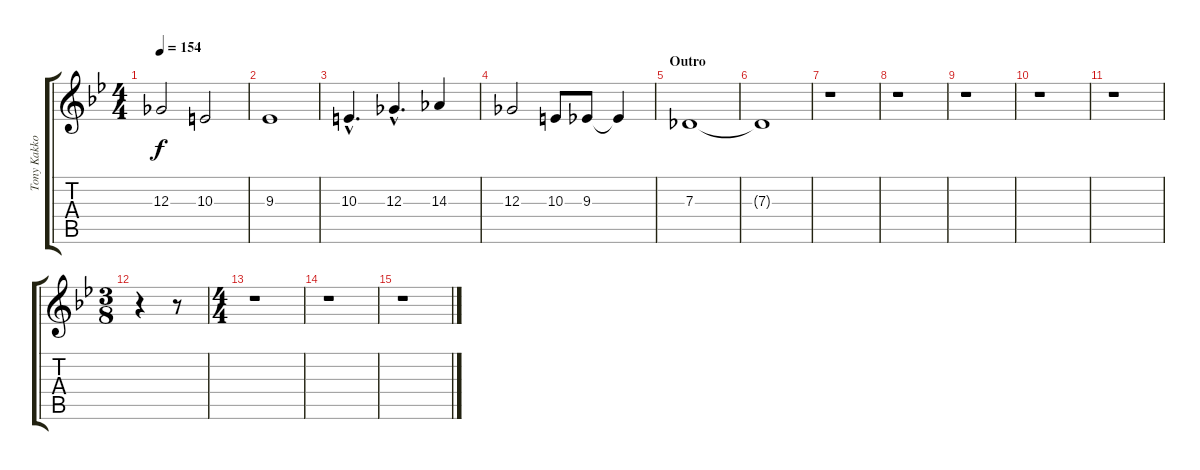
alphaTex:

\track ("Tony Kakko" "Tony Kakko") {instrument violin}
\staff {score tabs}
\tuning (Eb4 Bb3 Gb3 Db3 Ab2 Eb2) {hide}
\ts (4 4)
\tempo 154
\clef g2
\ks gminor
12.3.2{dy f} 10.3.2 |
9.3.1 |
10.3{hac}.4{d} 12.3{hac}.4{d} 14.3.4 |
12.3.2 10.3.8 9.3.8 9.3{t}.4 |
\section ("" "Outro")
7.3.1{volume 0} |
7.3{t}.1 |
r.1 |
r.1 |
r.1 |
r.1 |
r.1 |
\ts (3 8)
r.4 r.8 |
\ts (4 4)
r.1 |
r.1 |
r.1
